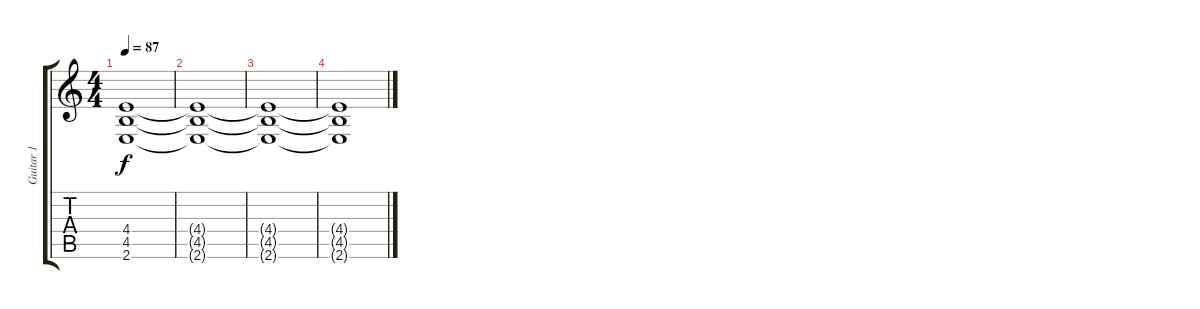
\track ("Guitar 1" "Guitar 1") {instrument distortionguitar}
\staff {score tabs}
\tuning (D4 A3 F3 C3 G2 D2) {hide}
\ts (4 4)
\tempo 87
\clef g2
\ks c
(4.4{t} 4.5{t} 2.6{t}).1{dy f volume 0} |
(4.4{t} 4.5{t} 2.6{t}).1 |
(4.4{t} 4.5{t} 2.6{t}).1 |
(4.4{t} 4.5{t} 2.6{t}).1
